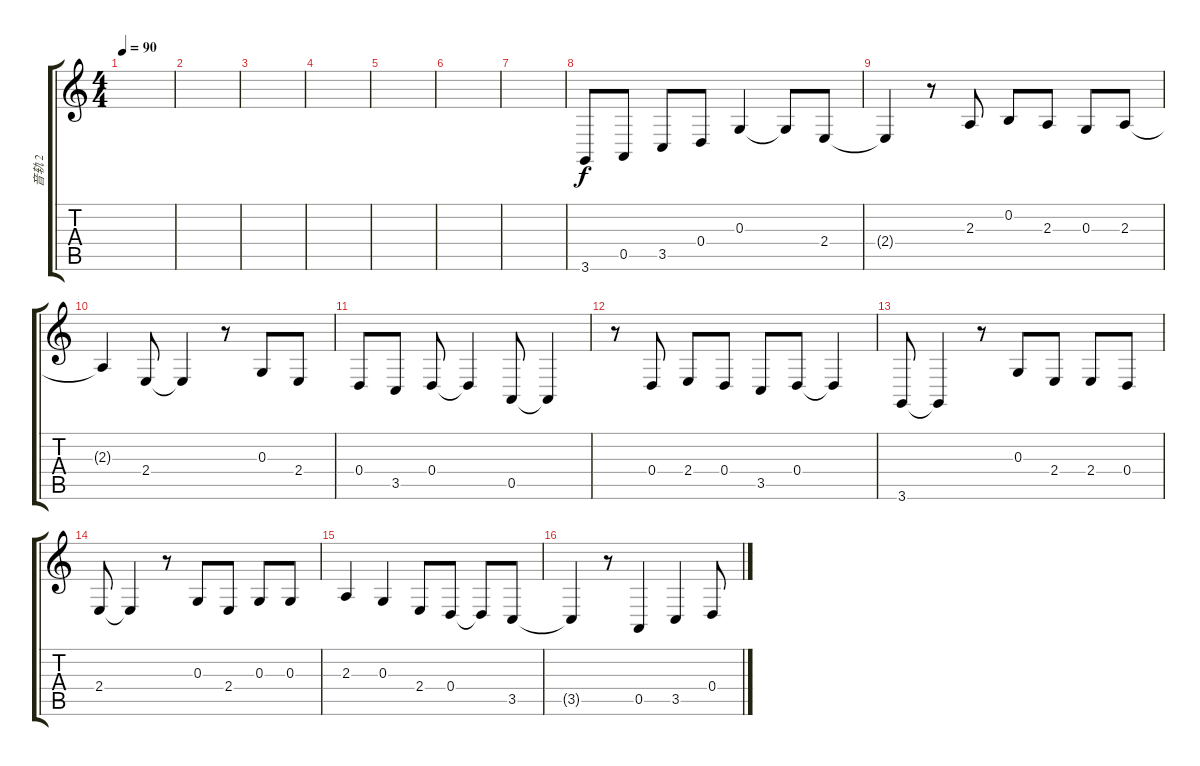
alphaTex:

\track ("音轨 2" "音轨 2") {instrument accordion}
\staff {score tabs}
\tuning (E4 B3 G3 D3 A2 E2) {hide}
\ts (4 4)
\tempo 90
\clef g2
\ks c
|
|
|
|
|
|
|
3.6.8 0.5.8 3.5.8 0.4.8 0.3.4 0.3{t}.8 2.4.8 |
2.4{t}.4 r.8 2.3.8 0.2.8 2.3.8 0.3.8 2.3.8 |
2.3{t}.4 2.4.8 2.4{t}.4 r.8 0.3.8 2.4.8 |
0.4.8 3.5.8 0.4.8 0.4{t}.4 0.5.8 0.5{t}.4 |
r.8 0.4.8 2.4.8 0.4.8 3.5.8 0.4.8 0.4{t}.4 |
3.6.8 3.6{t}.4 r.8 0.3.8 2.4.8 2.4.8 0.4.8 |
2.4.8 2.4{t}.4 r.8 0.3.8 2.4.8 0.3.8 0.3.8 |
2.3.4 0.3.4 2.4.8 0.4.8 0.4{t}.8 3.5.8 |
3.5{t}.4 r.8 0.5.4 3.5.4 0.4.8
